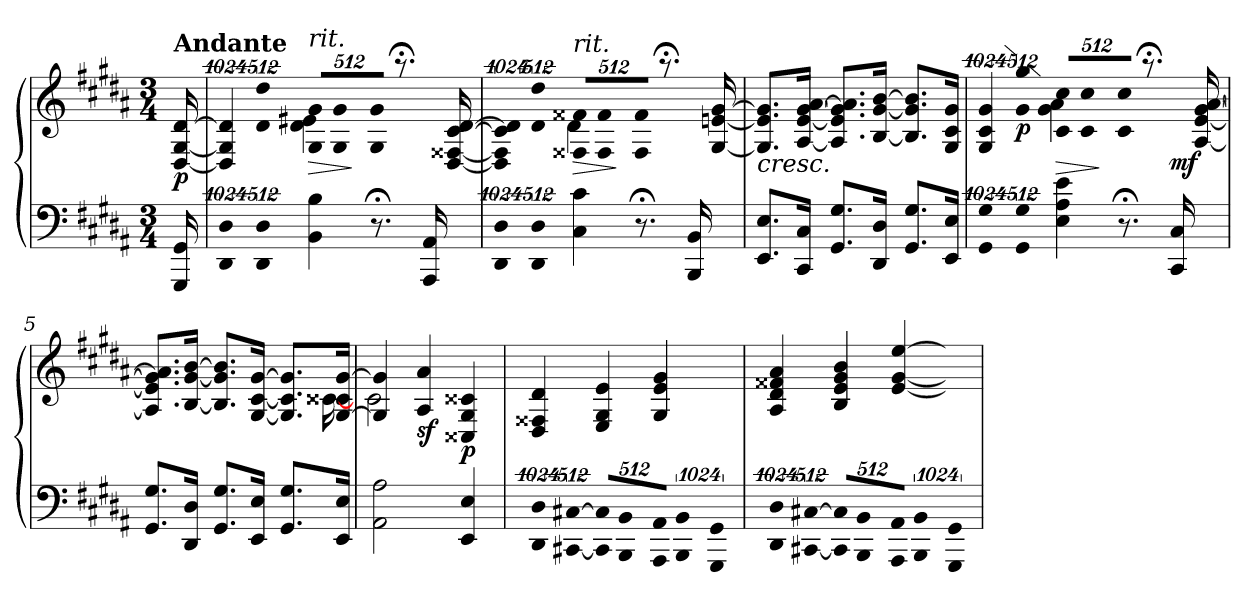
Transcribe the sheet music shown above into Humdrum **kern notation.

**kern	**kern	**dynam
*part1	*part1	*part1
*staff2	*staff1	*staff1/2
*clefF4	*clefG2	*
*k[f#c#g#d#a#]	*k[f#c#g#d#a#]	*
*g#:	*g#:	*
*M3/4	*M3/4	*
*MM60	*MM60	*
=	=	=
!	!LO:TX:a:B:t=Andante	!
!	!	!LO:DY:b
16GGG#/ 16GG#/	[16D#/ [16G#/ [16d#/	p
=1	=1	=1
!LO:N:vis=4	!LO:N:vis=4	!
*	*^	*
4096%683DD#/ 4096%683D#/	4096%683D#/] 4096%683G#/] 4096%683d#/]	4ryy	.
!LO:N:vis=8	!LO:N:vis=8	!	!
4096%341DD#/ 4096%341D#/	4096%341d#/ 4096%341dd#/	.	.
!	!LO:TX:a:i:t=rit.	!	!
!	!LO:N:vis=8	!	!LO:HP:b
4BB\ 4B\	4096%341G#/ 4096%341g#/L	4d#\ 4e#X\	>
!	!LO:N:vis=8	!	!
.	2048%171G#/ 2048%171g#/	.	.
!	!LO:N:vis=8	!	!
.	4096%341G#/ 4096%341g#/J	.	]
8.r;<	8.r;<aa	4ryy	.
16AAA#/ 16AA#/	[>16D#/ [>16F##X/ [>16c#/ [>16d#/	.	.
=2	=2	=2	=2
!LO:N:vis=4	!LO:N:vis=4	!	!
4096%683DD#/ 4096%683D#/	4096%683D#/] 4096%683F##/] 4096%683c#/] 4096%683d#/]	4ryy	.
!LO:N:vis=8	!LO:N:vis=8	!	!
4096%341DD#/ 4096%341D#/	4096%341d#/ 4096%341dd#/	.	.
!	!LO:TX:a:i:t=rit.	!	!
!	!LO:N:vis=8	!	!LO:HP:b
4C#\ 4c#\	4096%341F##X/ 4096%341f##X/L	4d#\	>
!	!LO:N:vis=8	!	!
.	2048%171F##/ 2048%171f##/	.	.
!	!LO:N:vis=8	!	!
.	4096%341F##/ 4096%341f##/J	.	]
8.r;<	8.r;<aa	4ryy	.
16BBB/ 16BB/	[>16G#/ [>16en/ [>16g#/	.	.
*	*v	*v	*
=3	=3	=3
!	!LO:TX:b:i:t=cresc.	!
8.EE/ 8.E/L	8.G#/] 8.e/] 8.g#/]L	.
16CC#/ 16C#/Jk	[16A#/ [16e/ [16g#/ [16a#/Jk	.
8.GG#/ 8.G#/L	8.A#/] 8.e/] 8.g#/] 8.a#/]L	.
16DD#/ 16D#/Jk	[16B/ [16g#/ [16b/Jk	.
8.GG#/ 8.G#/L	8.B/] 8.g#/] 8.b/]L	.
16EE/ 16E/Jk	16G#/ 16c#/ 16g#/Jk	.
!!LO:LB:g=z
=4	=4	=4
!LO:N:vis=4	!LO:N:vis=4	!
*	*^	*
4096%683GG#/ 4096%683G#/	4096%683G#/ 4096%683c#/ 4096%683g#/	4ryy	.
!LO:N:vis=8	!LO:N:vis=8	!	!LO:DY:b
4096%341GG#/ 4096%341G#/	4096%341g#/ 4096%341gg#/	.	p
!	!LO:N:vis=8	!	!LO:HP:b
4E\ 4A#\ 4e\	4096%341c#/ 4096%341cc#/L	4g#\ 4a#\	>
!	!LO:N:vis=8	!	!
.	2048%171c#/ 2048%171cc#/	.	.
!	!LO:N:vis=8	!	!
.	4096%341c#/ 4096%341cc#/J	.	]
8.r;<	8.r;<aa	4ryy	.
!	!	!	!LO:DY:b
16CC#/ 16C#/	[>16A#/ [>16e/ [>16g#/ [>16a#/	.	mf
=5	=5	=5	=5
8.GG#/ 8.G#/L	8.A#/] 8.e/] 8.g#/] 8.a#/]L	4ryy	.
16DD#/ 16D#/Jk	[>16B/ [>16g#/ [>16b/Jk	.	.
8.GG#/ 8.G#/L	8.B/] 8.g#/] 8.b/]L	4ryy	.
16EE/ 16E/Jk	[>16G#/ [>16c#/ [>16g#/Jk	.	.
8.GG#/ 8.G#/L	8.G#/] 8.c#/] 8.g#/]L	8.ryy	.
16EE/ 16E/Jk	[>16G#/ 16c##X/ [>16g#/Jk	[<16c##\	.
=6	=6	=6	=6
2AA#\ 2A#\	4G#/] 4g#/]	2c#\	.
!	!	!	!LO:DY:b
.	4A#/ 4a#/	.	sf
!	!	!	!LO:DY:a=2
4EE/ 4E/	4C##X/ 4G#/ 4c##X/	4ryy	p
=7	=7	=7	=7
!LO:N:vis=4	!	!	!
*	*v	*v	*
4096%683DD#/ 4096%683D#/	4D#/ 4F##X/ 4d#/	.
!LO:N:vis=8	!	!
[4096%341CC#X/ [4096%341C#X/	.	.
!LO:N:vis=8	!	!
4096%341CC#/] 4096%341C#/]L	4E/ 4G#/ 4e/	.
!LO:N:vis=8	!	!
2048%171BBB/ 2048%171BB/	.	.
!LO:N:vis=8	!	!
4096%341AAA#/ 4096%341AA#/J	.	.
!LO:N:vis=4	!	!
4096%683BBB/ 4096%683BB/	4G#/ 4e/ 4g#/	.
!LO:N:vis=8	!	!
4096%341GGG#/ 4096%341GG#/	.	.
!!LO:LB:g=z
=8	=8	=8
!LO:N:vis=4	!	!
4096%683DD#/ 4096%683D#/	4A#/ 4d#/ 4f##X/ 4a#/	.
!LO:N:vis=8	!	!
[4096%341CC#X/ [4096%341C#X/	.	.
!LO:N:vis=8	!	!
4096%341CC#/] 4096%341C#/]L	4B/ 4e/ 4g#/ 4b/	.
!LO:N:vis=8	!	!
2048%171BBB/ 2048%171BB/	.	.
!LO:N:vis=8	!	!
4096%341AAA#/ 4096%341AA#/J	.	.
!LO:N:vis=4	!	!
4096%683BBB/ 4096%683BB/	[4e/ [4g#/ [4ee/	.
!LO:N:vis=8	!	!
4096%341GGG#/ 4096%341GG#/	.	.
=	=	=
*-	*-	*-
